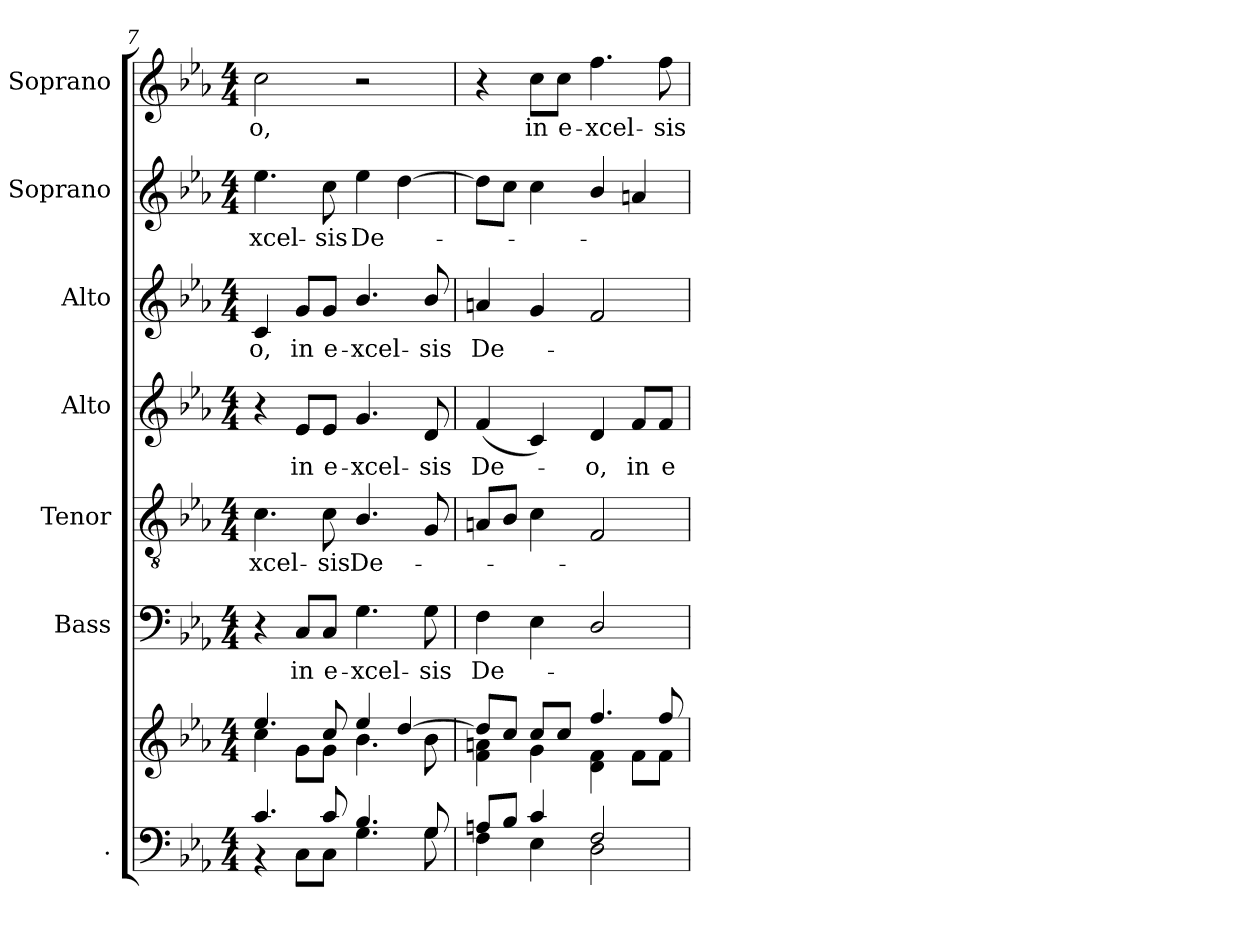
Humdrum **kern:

**kern	**kern	**kern	**text	**kern	**text	**kern	**text	**kern	**text	**kern	**text	**kern	**text
*part7	*part7	*part6	*part6	*part5	*part5	*part4	*part4	*part3	*part3	*part2	*part2	*part1	*part1
*staff8	*staff7	*staff6	*staff6	*staff5	*staff5	*staff4	*staff4	*staff3	*staff3	*staff2	*staff2	*staff1	*staff1
*I".	*	*I"Bass	*	*I"Tenor	*	*I"Alto	*	*I"Alto	*	*I"Soprano	*	*I"Soprano	*
*	*	*I'B.	*	*I'T.	*	*	*	*I'A.	*	*	*	*I'S.	*
*clefF4	*clefG2	*clefF4	*	*clefGv2	*	*clefG2	*	*clefG2	*	*clefG2	*	*clefG2	*
*	*	*	*	*ITrd7c12	*	*	*	*	*	*	*	*	*
*k[b-e-a-]	*k[b-e-a-]	*k[b-e-a-]	*	*k[b-e-a-]	*	*k[b-e-a-]	*	*k[b-e-a-]	*	*k[b-e-a-]	*	*k[b-e-a-]	*
*E-:	*E-:	*E-:	*	*E-:	*	*E-:	*	*E-:	*	*E-:	*	*E-:	*
*M4/4	*M4/4	*M4/4	*	*M4/4	*	*M4/4	*	*M4/4	*	*M4/4	*	*M4/4	*
=7	=7	=7	=7	=7	=7	=7	=7	=7	=7	=7	=7	=7	=7
*^	*^	*	*	*	*	*	*	*	*	*	*	*	*
!	!	!	!	!	!	!	!LO:LY:b:color=#000000	!	!	!	!	!	!	!	!
!	!	!	!	!	!	!	!	!	!	!	!LO:LY:b:color=#000000	!	!	!	!
!	!	!	!	!	!	!	!	!	!	!	!	!	!LO:LY:b:color=#000000	!	!
!	!	!	!	!	!	!	!	!	!	!	!	!	!	!	!LO:LY:b:color=#000000
4.ci/	4r	4.ee-i/	4cci\	4r	.	4.Ci\	-xcel-	4r	.	4ci/	-o,	4.ee-i\	-xcel-	2cci\	-o,
!	!	!	!	!	!LO:LY:b:color=#000000	!	!	!	!	!	!	!	!	!	!
!	!	!	!	!	!	!	!	!	!LO:LY:b:color=#000000	!	!	!	!	!	!
!	!	!	!	!	!	!	!	!	!	!	!LO:LY:b:color=#000000	!	!	!	!
.	8Ci\L	.	8gi\L	8Ci/L	in	.	.	8e-i/L	in	8gi/L	in	.	.	.	.
!	!	!	!	!	!LO:LY:b:color=#000000	!	!	!	!	!	!	!	!	!	!
!	!	!	!	!	!	!	!LO:LY:b:color=#000000	!	!	!	!	!	!	!	!
!	!	!	!	!	!	!	!	!	!LO:LY:b:color=#000000	!	!	!	!	!	!
!	!	!	!	!	!	!	!	!	!	!	!LO:LY:b:color=#000000	!	!	!	!
!	!	!	!	!	!	!	!	!	!	!	!	!	!LO:LY:b:color=#000000	!	!
8ci/	8Ci\J	8cci/	8gi\J	8Ci/J	e-	8Ci\	-sis	8e-i/J	e-	8gi/J	e-	8cci\	-sis	.	.
!	!	!	!	!	!LO:LY:b:color=#000000	!	!	!	!	!	!	!	!	!	!
!	!	!	!	!	!	!	!LO:LY:b:color=#000000	!	!	!	!	!	!	!	!
!	!	!	!	!	!	!	!	!	!LO:LY:b:color=#000000	!	!	!	!	!	!
!	!	!	!	!	!	!	!	!	!	!	!LO:LY:b:color=#000000	!	!	!	!
!	!	!	!	!	!	!	!	!	!	!	!	!	!LO:LY:b:color=#000000	!	!
4.B-i/	4.Gi\	4ee-i/	4.b-i\	4.Gi\	-xcel-	4.BB-i/	De-	4.gi/	-xcel-	4.b-i/	-xcel-	4ee-i\	De-	2r	.
.	.	[4ddi/	.	.	.	.	.	.	.	.	.	[4ddi\	.	.	.
!	!	!	!	!	!LO:LY:b:color=#000000	!	!	!	!	!	!	!	!	!	!
!	!	!	!	!	!	!	!	!	!LO:LY:b:color=#000000	!	!	!	!	!	!
!	!	!	!	!	!	!	!	!	!	!	!LO:LY:b:color=#000000	!	!	!	!
8Gi/	8Gi\	.	8b-i\	8Gi\	-sis	8GGi/	.	8di/	-sis	8b-i/	-sis	.	.	.	.
=8	=8	=8	=8	=8	=8	=8	=8	=8	=8	=8	=8	=8	=8	=8	=8
!	!	!	!	!	!LO:LY:b:color=#000000	!	!	!	!	!	!	!	!	!	!
!	!	!	!	!	!	!	!	!	!LO:LY:b:color=#000000	!	!	!	!	!	!
!	!	!	!	!	!	!	!	!	!	!	!LO:LY:b:color=#000000	!	!	!	!
8Ani/L	4Fi\	8ddi/L]	4fi\ 4ani	4Fi\	De-	8AAni/L	.	(4fi/	De-	4ani/	De-	8ddi\L]	.	4r	.
8B-i/J	.	8cci/J	.	.	.	8BB-i/J	.	.	.	.	.	8cci\J	.	.	.
!	!	!	!	!	!	!	!	!	!	!	!	!	!	!	!LO:LY:b:color=#000000
4ci/	4E-i\	8cci/L	4gi\	4E-i\	.	4Ci\	.	4ci/)	.	4gi/	.	4cci\	.	8cci\L	in
!	!	!	!	!	!	!	!	!	!	!	!	!	!	!	!LO:LY:b:color=#000000
.	.	8cci/J	.	.	.	.	.	.	.	.	.	.	.	8cci\J	e-
!	!	!	!	!	!	!	!	!	!LO:LY:b:color=#000000	!	!	!	!	!	!
!	!	!	!	!	!	!	!	!	!	!	!	!	!	!	!LO:LY:b:color=#000000
2Fi/	2Di\	4.ffi/	4di\ 4fi	2Di/	.	2FFi/	.	4di/	-o,	2fi/	.	4b-i/	.	4.ffi\	-xcel-
!	!	!	!	!	!	!	!	!	!LO:LY:b:color=#000000	!	!	!	!	!	!
.	.	.	8fi\L	.	.	.	.	8fi/L	in	.	.	4ani/	.	.	.
!	!	!	!	!	!	!	!	!	!LO:LY:b:color=#000000	!	!	!	!	!	!
!	!	!	!	!	!	!	!	!	!	!	!	!	!	!	!LO:LY:b:color=#000000
.	.	8ffi/	8fi\J	.	.	.	.	8fi/J	e-	.	.	.	.	8ffi\	-sis
*v	*v	*	*	*	*	*	*	*	*	*	*	*	*	*	*
*	*v	*v	*	*	*	*	*	*	*	*	*	*	*	*
=	=	=	=	=	=	=	=	=	=	=	=	=	=
*-	*-	*-	*-	*-	*-	*-	*-	*-	*-	*-	*-	*-	*-
